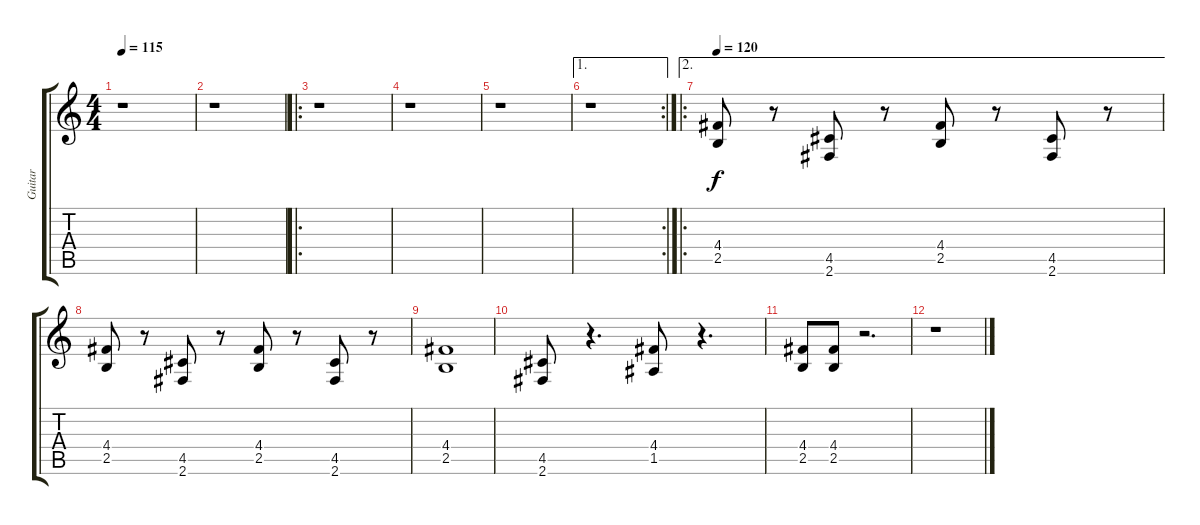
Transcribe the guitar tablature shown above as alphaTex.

\track ("Guitar" "Guitar") {instrument distortionguitar}
\staff {score tabs}
\tuning (E4 B3 G3 D3 A2 E2) {hide}
\ts (4 4)
\tempo 115
\clef g2
\ks c
r.1{dy f} |
r.1 |
\ro
r.1 |
r.1 |
r.1 |
\ae 1
\rc 2
r.1 |
\ae 2
\ro
\tempo 120
(4.4 2.5).8 r.8 (4.5 2.6).8 r.8 (4.4 2.5).8 r.8 (4.5 2.6).8 r.8 |
(4.4 2.5).8 r.8 (4.5 2.6).8 r.8 (4.4 2.5).8 r.8 (4.5 2.6).8 r.8 |
(4.4 2.5).1 |
(4.5 2.6).8 r.4{d} (4.4 1.5).8 r.4{d} |
(4.4 2.5).8 (4.4 2.5).8 r.2{d} |
r.1
